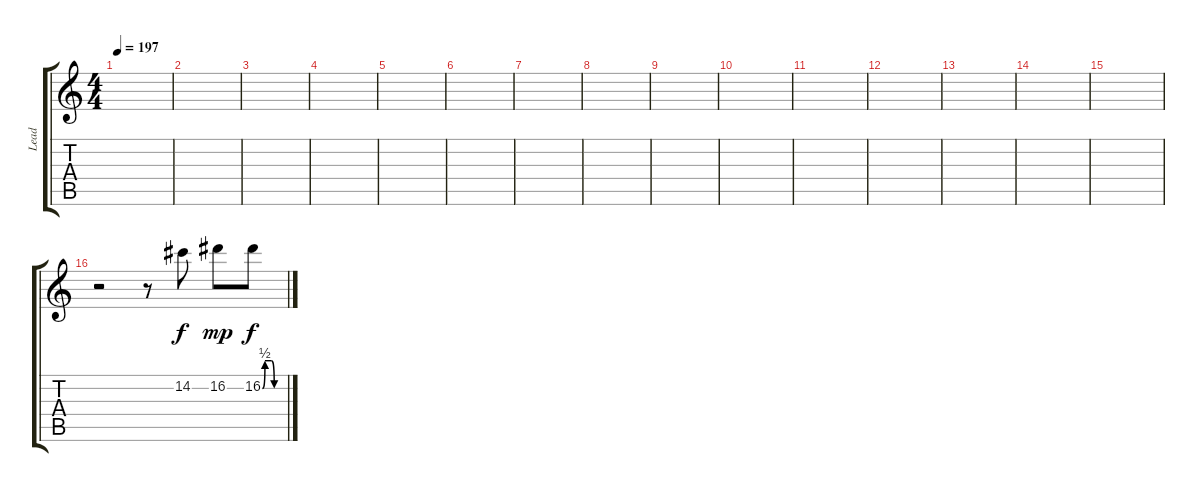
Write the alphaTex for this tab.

\track ("Lead" "Lead") {instrument overdrivenguitar}
\staff {score tabs}
\tuning (E4 B3 G3 D3 A2 E2) {hide}
\ts (4 4)
\tempo 197
\clef g2
\ks c
|
|
|
|
|
|
|
|
|
\section ("" "")
|
|
|
|
|
|
r.2 r.8 14.2.8 16.2.8{dy mp} 16.2{be (custom 0 0 7 2 25 2 33 0 60 0)}.8{dy f}
